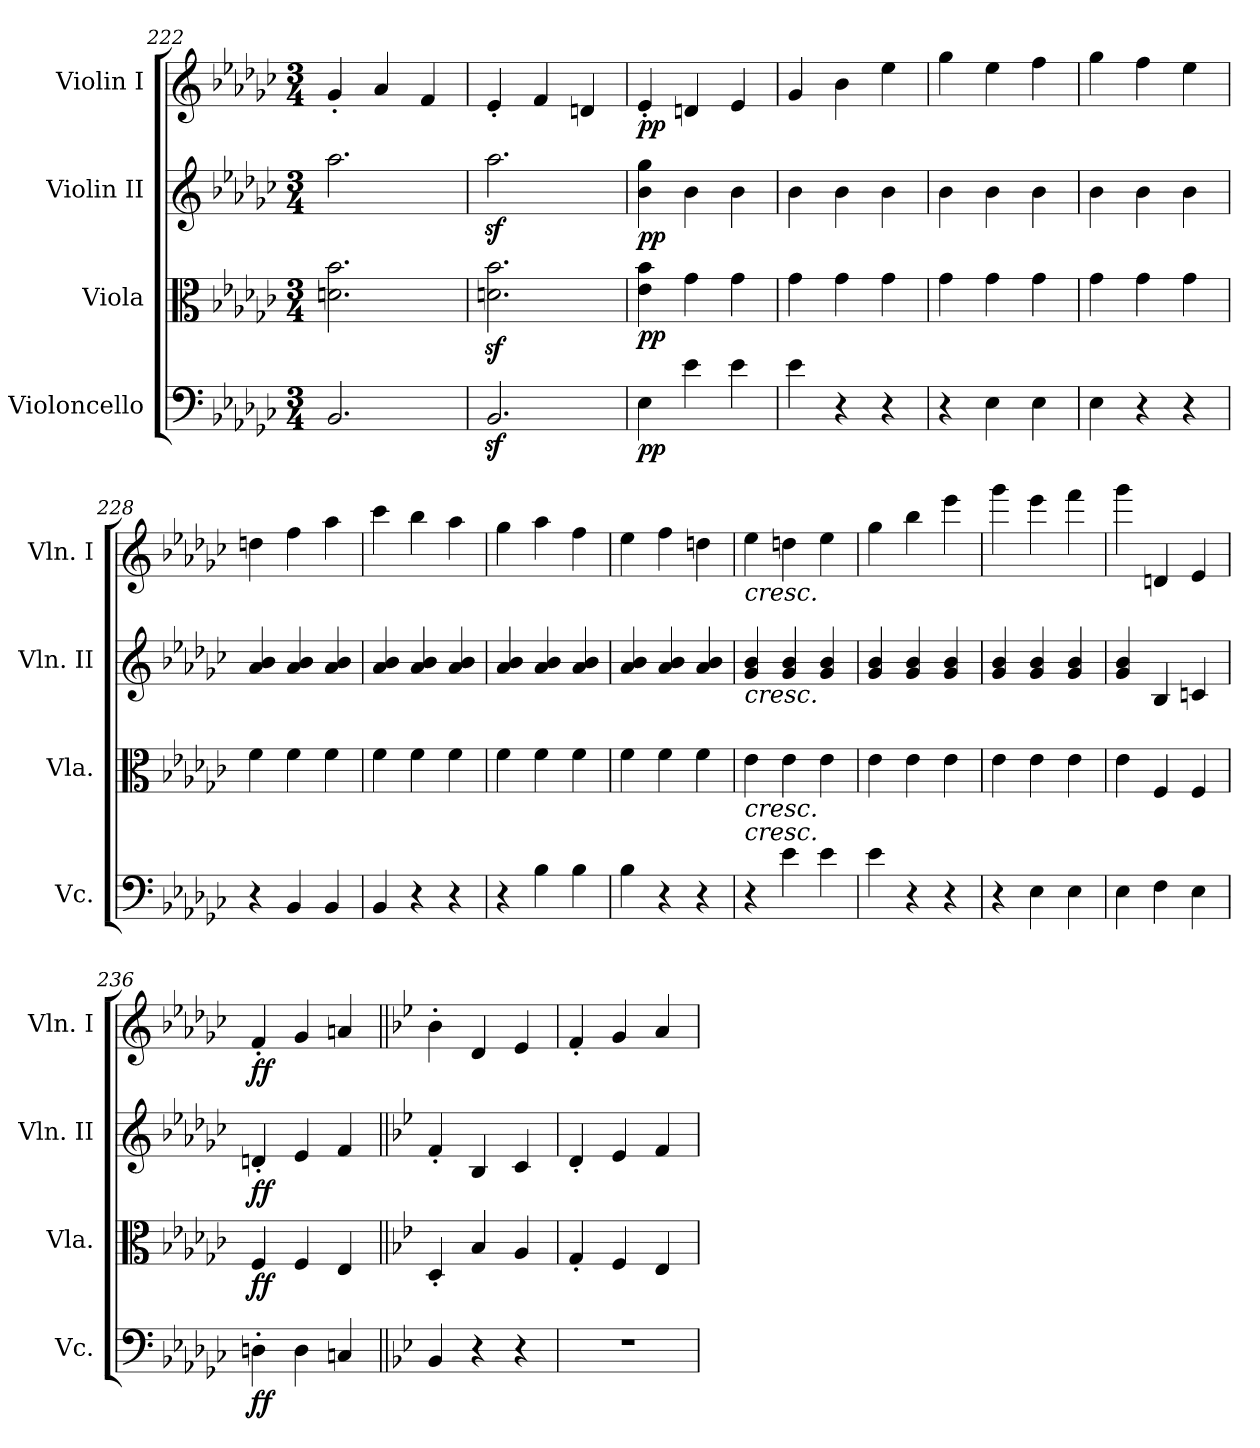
**kern	**dynam	**kern	**dynam	**kern	**dynam	**kern	**dynam
*part4	*part4	*part3	*part3	*part2	*part2	*part1	*part1
*staff4	*staff4	*staff3	*staff3	*staff2	*staff2	*staff1	*staff1
*I"Violoncello	*	*I"Viola	*	*I"Violin II	*	*I"Violin I	*
*I'Vc.	*	*I'Vla.	*	*I'Vln. II	*	*I'Vln. I	*
*clefF4	*	*clefC3	*	*clefG2	*	*clefG2	*
*k[b-e-a-d-g-c-]	*	*k[b-e-a-d-g-c-]	*	*k[b-e-a-d-g-c-]	*	*k[b-e-a-d-g-c-]	*
*e-:	*	*e-:	*	*e-:	*	*e-:	*
*M3/4	*	*M3/4	*	*M3/4	*	*M3/4	*
=222	=222	=222	=222	=222	=222	=222	=222
2.BB-/	.	2.dn\ 2.b-\	.	2.aa-\	.	4g-'/	.
.	.	.	.	.	.	4a-/	.
.	.	.	.	.	.	4f/	.
=223	=223	=223	=223	=223	=223	=223	=223
2.BB-z</	.	2.dn\z< 2.b-\z<	.	2.aa-z<\	.	4e-'/	.
.	.	.	.	.	.	4f/	.
.	.	.	.	.	.	4dn/	.
=224	=224	=224	=224	=224	=224	=224	=224
!	!LO:DY:b	!	!LO:DY:b	!	!LO:DY:b	!	!LO:DY:b
4E-\	pp	4e-\ 4b-\	pp	4b-\ 4gg-\	pp	4e-'/	pp
4e-\	.	4g-\	.	4b-\	.	4dn/	.
4e-\	.	4g-\	.	4b-\	.	4e-/	.
=225	=225	=225	=225	=225	=225	=225	=225
4e-\	.	4g-\	.	4b-\	.	4g-/	.
4r	.	4g-\	.	4b-\	.	4b-\	.
4r	.	4g-\	.	4b-\	.	4ee-\	.
=226	=226	=226	=226	=226	=226	=226	=226
4r	.	4g-\	.	4b-\	.	4gg-\	.
4E-\	.	4g-\	.	4b-\	.	4ee-\	.
4E-\	.	4g-\	.	4b-\	.	4ff\	.
=227	=227	=227	=227	=227	=227	=227	=227
4E-\	.	4g-\	.	4b-\	.	4gg-\	.
4r	.	4g-\	.	4b-\	.	4ff\	.
4r	.	4g-\	.	4b-\	.	4ee-\	.
=228	=228	=228	=228	=228	=228	=228	=228
4r	.	4f\	.	4a-/ 4b-/	.	4ddn\	.
4BB-/	.	4f\	.	4a-/ 4b-/	.	4ff\	.
4BB-/	.	4f\	.	4a-/ 4b-/	.	4aa-\	.
=229	=229	=229	=229	=229	=229	=229	=229
4BB-/	.	4f\	.	4a-/ 4b-/	.	4ccc-\	.
4r	.	4f\	.	4a-/ 4b-/	.	4bb-\	.
4r	.	4f\	.	4a-/ 4b-/	.	4aa-\	.
=230	=230	=230	=230	=230	=230	=230	=230
4r	.	4f\	.	4a-/ 4b-/	.	4gg-\	.
4B-\	.	4f\	.	4a-/ 4b-/	.	4aa-\	.
4B-\	.	4f\	.	4a-/ 4b-/	.	4ff\	.
=231	=231	=231	=231	=231	=231	=231	=231
4B-\	.	4f\	.	4a-/ 4b-/	.	4ee-\	.
4r	.	4f\	.	4a-/ 4b-/	.	4ff\	.
4r	.	4f\	.	4a-/ 4b-/	.	4ddn\	.
=232	=232	=232	=232	=232	=232	=232	=232
!	!	!	!	!	!	!LO:TX:b:i:t=cresc.	!
!	!	!	!	!LO:TX:b:i:t=cresc.	!	!	!
!	!	!LO:TX:b:i:t=cresc.	!	!	!	!	!
!LO:TX:a:i:t=cresc.	!	!	!	!	!	!	!
4r	.	4e-\	.	4g-/ 4b-/	.	4ee-\	.
4e-\	.	4e-\	.	4g-/ 4b-/	.	4ddn\	.
4e-\	.	4e-\	.	4g-/ 4b-/	.	4ee-\	.
=233	=233	=233	=233	=233	=233	=233	=233
4e-\	.	4e-\	.	4g-/ 4b-/	.	4gg-\	.
4r	.	4e-\	.	4g-/ 4b-/	.	4bb-\	.
4r	.	4e-\	.	4g-/ 4b-/	.	4eee-\	.
=234	=234	=234	=234	=234	=234	=234	=234
4r	.	4e-\	.	4g-/ 4b-/	.	4ggg-\	.
4E-\	.	4e-\	.	4g-/ 4b-/	.	4eee-\	.
4E-\	.	4e-\	.	4g-/ 4b-/	.	4fff\	.
=235	=235	=235	=235	=235	=235	=235	=235
4E-\	.	4e-\	.	4g-/ 4b-/	.	4ggg-\	.
4F\	.	4F/	.	4B-/	.	4dn/	.
4E-\	.	4F/	.	4cn/	.	4e-/	.
=236	=236	=236	=236	=236	=236	=236	=236
!	!LO:DY:b	!	!LO:DY:b	!	!LO:DY:b	!	!LO:DY:b
4Dn'\	ff	4F/	ff	4dn'/	ff	4f'/	ff
4D\	.	4F/	.	4e-/	.	4g-/	.
4Cn/	.	4E-/	.	4f/	.	4an/	.
=237||	=237||	=237||	=237||	=237||	=237||	=237||	=237||
*k[b-e-]	*	*k[b-e-]	*	*k[b-e-]	*	*k[b-e-]	*
*B-:	*	*B-:	*	*B-:	*	*B-:	*
4BB-/	.	4D'/	.	4f'/	.	4b-'\	.
4r	.	4B-/	.	4B-/	.	4d/	.
4r	.	4A/	.	4c/	.	4e-/	.
=238	=238	=238	=238	=238	=238	=238	=238
2.r	.	4G'/	.	4d'/	.	4f'/	.
.	.	4F/	.	4e-/	.	4g/	.
.	.	4E-/	.	4f/	.	4a/	.
=	=	=	=	=	=	=	=
*-	*-	*-	*-	*-	*-	*-	*-
